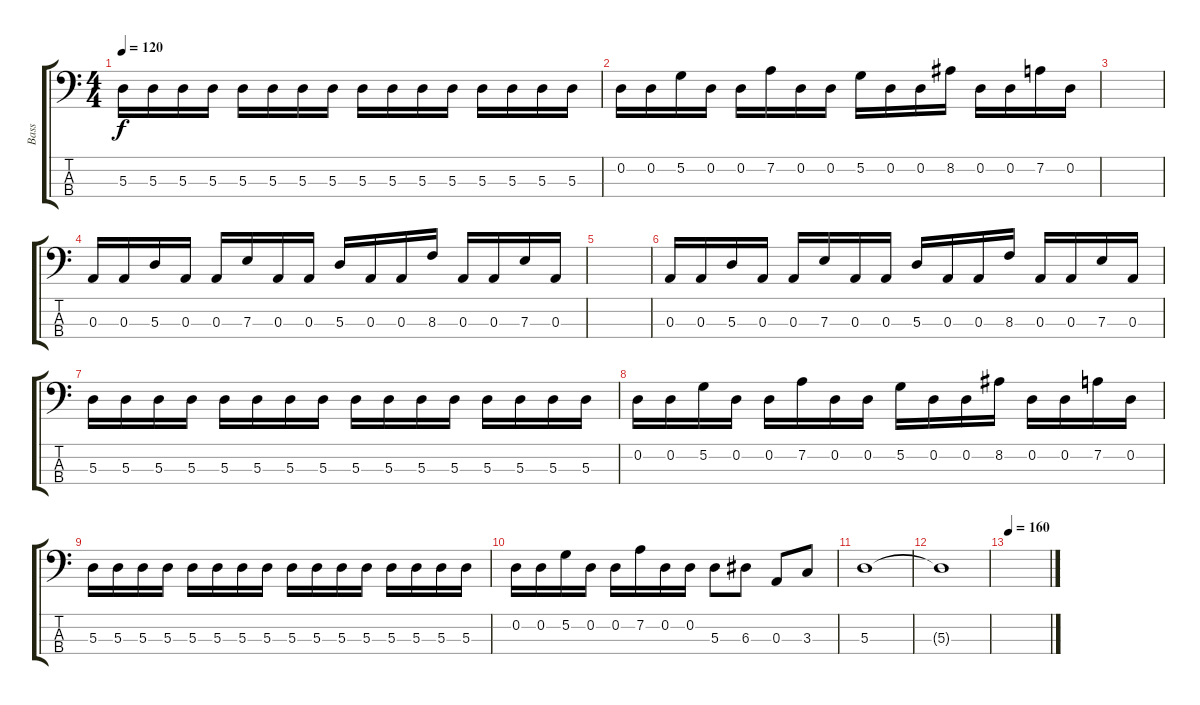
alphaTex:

\track ("Bass" "Bass") {instrument electricbassfinger}
\staff {score tabs}
\tuning (G2 D2 A1 E1) {hide}
\ts (4 4)
\tempo 120
\clef f4
\ks c
5.3.16{dy f} 5.3.16 5.3.16 5.3.16 5.3.16 5.3.16 5.3.16 5.3.16 5.3.16 5.3.16 5.3.16 5.3.16 5.3.16 5.3.16 5.3.16 5.3.16 |
0.2.16 0.2.16 5.2.16 0.2.16 0.2.16 7.2.16 0.2.16 0.2.16 5.2.16 0.2.16 0.2.16 8.2.16 0.2.16 0.2.16 7.2.16 0.2.16 |
|
0.3.16 0.3.16 5.3.16 0.3.16 0.3.16 7.3.16 0.3.16 0.3.16 5.3.16 0.3.16 0.3.16 8.3.16 0.3.16 0.3.16 7.3.16 0.3.16 |
|
0.3.16 0.3.16 5.3.16 0.3.16 0.3.16 7.3.16 0.3.16 0.3.16 5.3.16 0.3.16 0.3.16 8.3.16 0.3.16 0.3.16 7.3.16 0.3.16 |
5.3.16 5.3.16 5.3.16 5.3.16 5.3.16 5.3.16 5.3.16 5.3.16 5.3.16 5.3.16 5.3.16 5.3.16 5.3.16 5.3.16 5.3.16 5.3.16 |
0.2.16 0.2.16 5.2.16 0.2.16 0.2.16 7.2.16 0.2.16 0.2.16 5.2.16 0.2.16 0.2.16 8.2.16 0.2.16 0.2.16 7.2.16 0.2.16 |
5.3.16 5.3.16 5.3.16 5.3.16 5.3.16 5.3.16 5.3.16 5.3.16 5.3.16 5.3.16 5.3.16 5.3.16 5.3.16 5.3.16 5.3.16 5.3.16 |
0.2.16 0.2.16 5.2.16 0.2.16 0.2.16 7.2.16 0.2.16 0.2.16 5.3.8 6.3.8 0.3.8 3.3.8 |
5.3.1 |
5.3{t}.1 |
\tempo 160
